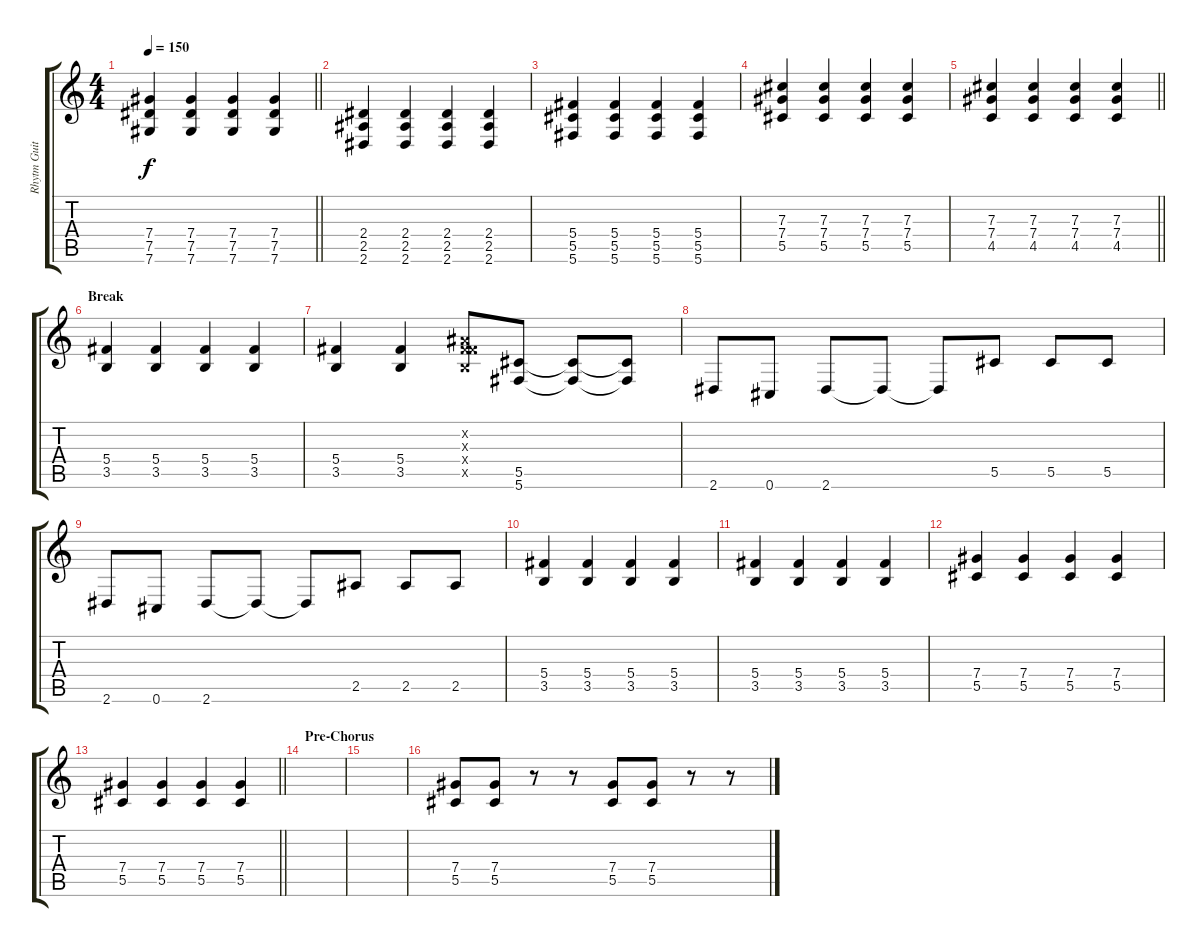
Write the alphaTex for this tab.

\track ("Rhytm Guitar [L]" "Rhytm Guit") {instrument distortionguitar}
\staff {score tabs}
\tuning (Eb4 Bb3 Gb3 Db3 Ab2 Db2) {hide}
\ts (4 4)
\tempo 150
\clef g2
\barLineRight lightlight
\ks c
(7.4 7.5 7.6).4{dy f} (7.4 7.5 7.6).4 (7.4 7.5 7.6).4 (7.4 7.5 7.6).4 |
(2.4 2.5 2.6).4 (2.4 2.5 2.6).4 (2.4 2.5 2.6).4 (2.4 2.5 2.6).4 |
(5.4 5.5 5.6).4 (5.4 5.5 5.6).4 (5.4 5.5 5.6).4 (5.4 5.5 5.6).4 |
(7.3 7.4 5.5).4 (7.3 7.4 5.5).4 (7.3 7.4 5.5).4 (7.3 7.4 5.5).4 |
\barLineRight lightlight
(7.3 7.4 4.5).4 (7.3 7.4 4.5).4 (7.3 7.4 4.5).4 (7.3 7.4 4.5).4 |
\section ("" "Break")
(5.4 3.5).4 (5.4 3.5).4 (5.4 3.5).4 (5.4 3.5).4 |
(5.4 3.5).4 (5.4 3.5).4 (0.2{x} 0.3{x} 5.4{x} 3.5{x}).8 (5.5 5.6).8 (5.5{t} 5.6{t}).8 (5.5{t} 5.6{t}).8 |
2.6.8 0.6.8 2.6.8 2.6{t}.8 2.6{t}.8 5.5.8 5.5.8 5.5.8 |
2.6.8 0.6.8 2.6.8 2.6{t}.8 2.6{t}.8 2.5.8 2.5.8 2.5.8 |
(5.4 3.5).4 (5.4 3.5).4 (5.4 3.5).4 (5.4 3.5).4 |
(5.4 3.5).4 (5.4 3.5).4 (5.4 3.5).4 (5.4 3.5).4 |
(7.4 5.5).4 (7.4 5.5).4 (7.4 5.5).4 (7.4 5.5).4 |
\barLineRight lightlight
(7.4 5.5).4 (7.4 5.5).4 (7.4 5.5).4 (7.4 5.5).4 |
\section ("" "Pre-Chorus")
|
|
(7.4 5.5).8 (7.4 5.5).8 r.8 r.8 (7.4 5.5).8 (7.4 5.5).8 r.8 r.8
